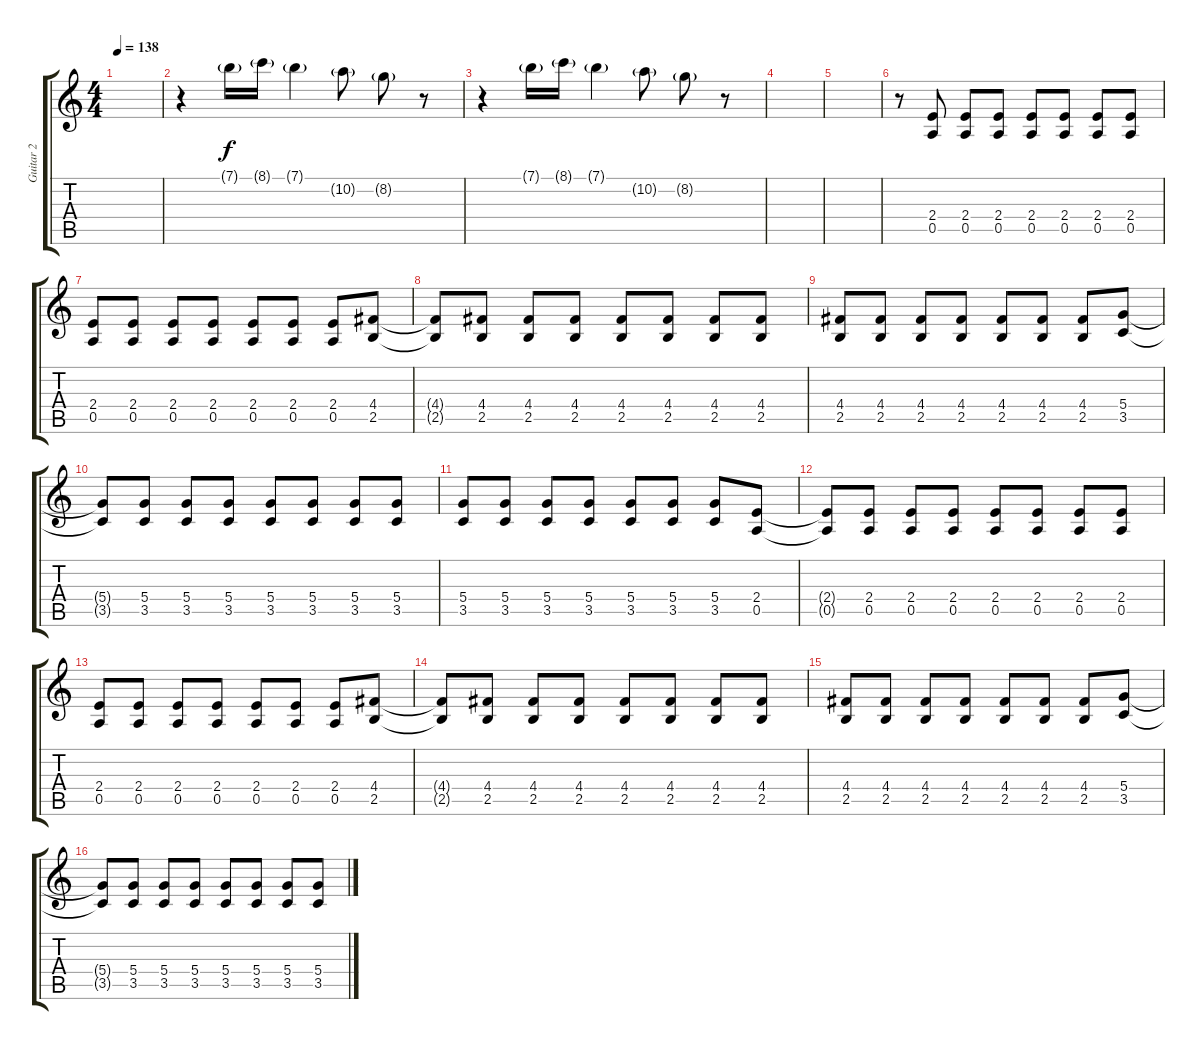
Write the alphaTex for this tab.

\track ("Guitar 2" "Guitar 2") {instrument overdrivenguitar}
\staff {score tabs}
\tuning (E4 B3 G3 D3 A2 E2) {hide}
\ts (4 4)
\tempo 138
\clef g2
\ks c
|
r.4 7.1{g}.16 8.1{g}.16 7.1{g}.4 10.2{g}.8 8.2{g}.8 r.8 |
r.4 7.1{g}.16 8.1{g}.16 7.1{g}.4 10.2{g}.8 8.2{g}.8 r.8 |
|
|
r.8 (2.4 0.5).8{dy f} (2.4 0.5).8 (2.4 0.5).8 (2.4 0.5).8 (2.4 0.5).8 (2.4 0.5).8 (2.4 0.5).8 |
(2.4 0.5).8 (2.4 0.5).8 (2.4 0.5).8 (2.4 0.5).8 (2.4 0.5).8 (2.4 0.5).8 (2.4 0.5).8 (4.4 2.5).8 |
(4.4{t} 2.5{t}).8 (4.4 2.5).8 (4.4 2.5).8 (4.4 2.5).8 (4.4 2.5).8 (4.4 2.5).8 (4.4 2.5).8 (4.4 2.5).8 |
(4.4 2.5).8 (4.4 2.5).8 (4.4 2.5).8 (4.4 2.5).8 (4.4 2.5).8 (4.4 2.5).8 (4.4 2.5).8 (5.4 3.5).8 |
(5.4{t} 3.5{t}).8 (5.4 3.5).8 (5.4 3.5).8 (5.4 3.5).8 (5.4 3.5).8 (5.4 3.5).8 (5.4 3.5).8 (5.4 3.5).8 |
(5.4 3.5).8 (5.4 3.5).8 (5.4 3.5).8 (5.4 3.5).8 (5.4 3.5).8 (5.4 3.5).8 (5.4 3.5).8 (2.4 0.5).8 |
(2.4{t} 0.5{t}).8 (2.4 0.5).8 (2.4 0.5).8 (2.4 0.5).8 (2.4 0.5).8 (2.4 0.5).8 (2.4 0.5).8 (2.4 0.5).8 |
(2.4 0.5).8 (2.4 0.5).8 (2.4 0.5).8 (2.4 0.5).8 (2.4 0.5).8 (2.4 0.5).8 (2.4 0.5).8 (4.4 2.5).8 |
(4.4{t} 2.5{t}).8 (4.4 2.5).8 (4.4 2.5).8 (4.4 2.5).8 (4.4 2.5).8 (4.4 2.5).8 (4.4 2.5).8 (4.4 2.5).8 |
(4.4 2.5).8 (4.4 2.5).8 (4.4 2.5).8 (4.4 2.5).8 (4.4 2.5).8 (4.4 2.5).8 (4.4 2.5).8 (5.4 3.5).8 |
(5.4{t} 3.5{t}).8 (5.4 3.5).8 (5.4 3.5).8 (5.4 3.5).8 (5.4 3.5).8 (5.4 3.5).8 (5.4 3.5).8 (5.4 3.5).8
